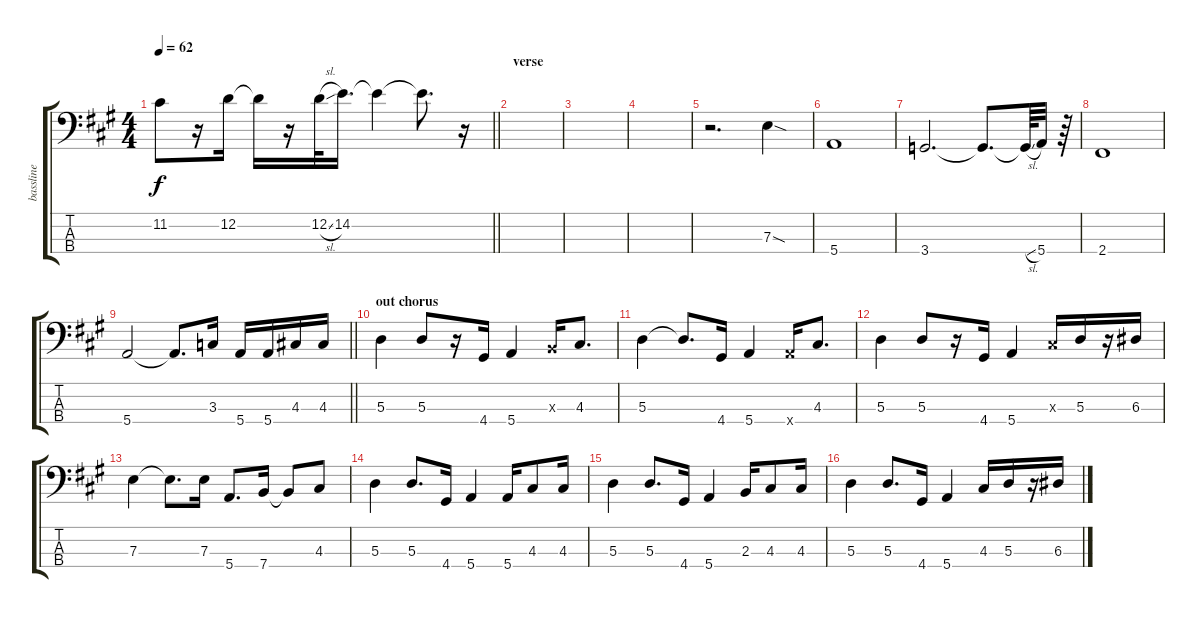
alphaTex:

\track ("bassline" "bassline") {instrument electricbassfinger}
\staff {score tabs}
\tuning (G2 D2 A1 E1) {hide}
\ts (4 4)
\tempo 62
\clef f4
\barLineRight lightlight
\ks a
11.2.8{dy f} r.16 12.2.16 12.2{t}.16 r.16 12.2{sl}.32 14.2.16{d} 14.2{t}.4 14.2{t}.8{d} r.16 |
\section ("" "verse")
|
|
|
r.2{d} 7.3{sod}.4 |
5.4.1 |
3.4.2{d} 3.4{t}.8{d} 3.4{sl t}.64 5.4.32 r.64 |
2.4.1 |
\barLineRight lightlight
5.4.2 5.4{t}.8{d} 3.3.16 5.4.16 5.4.16 4.3.16 4.3.16 |
\section ("" "out chorus")
5.3.4 5.3.8 r.16 4.4.16 5.4.4 2.3{x}.16 4.3.8{d} |
5.3.4 5.3{t}.8{d} 4.4.16 5.4.4 5.4{x}.16 4.3.8{d} |
5.3.4 5.3.8 r.16 4.4.16 5.4.4 4.3{x}.16 5.3.16 r.16 6.3.16 |
7.3.4 7.3{t}.8{d} 7.3.16 5.4.8{d} 7.4.16 7.4{t}.8 4.3.8 |
5.3.4 5.3.8{d} 4.4.16 5.4.4 5.4.16 4.3.8 4.3.16 |
5.3.4 5.3.8{d} 4.4.16 5.4.4 2.3.16 4.3.8 4.3.16 |
5.3.4 5.3.8{d} 4.4.16 5.4.4 4.3.16 5.3.16 r.16 6.3.16
